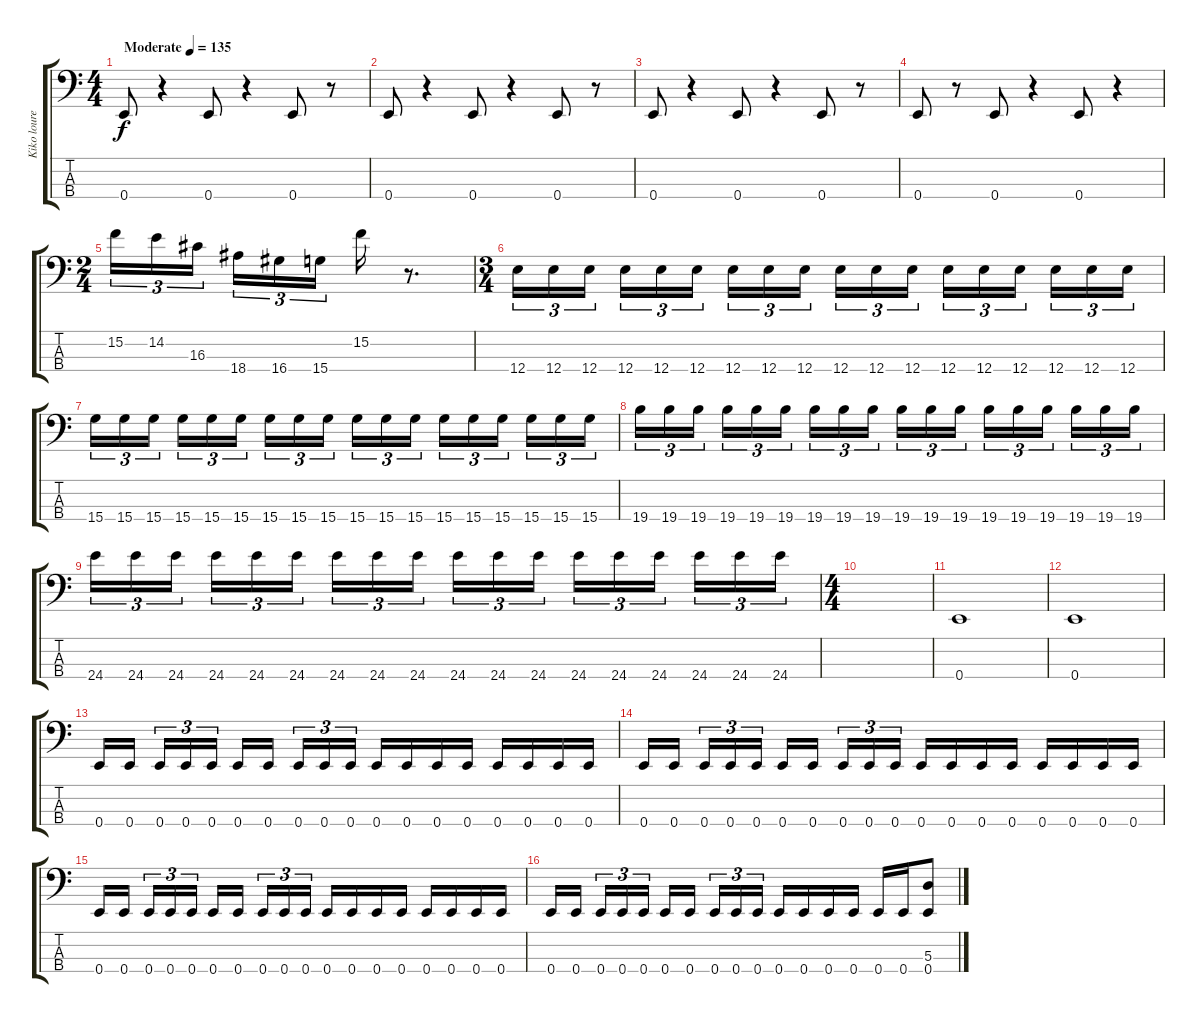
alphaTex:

\track ("Kiko loureiro Bass" "Kiko loure") {instrument electricbassfinger}
\staff {score tabs}
\tuning (G2 D2 A1 E1) {hide}
\ts (4 4)
\tempo (135 "Moderate")
\clef f4
\ks c
0.4.8{dy f instrument electricbassfinger} r.4 0.4.8 r.4 0.4.8 r.8 |
0.4.8 r.4 0.4.8 r.4 0.4.8 r.8 |
0.4.8 r.4 0.4.8 r.4 0.4.8 r.8 |
0.4.8 r.8 0.4.8 r.4 0.4.8 r.4 |
\ts (2 4)
15.2.16{tu (3 2)} 14.2.16{tu (3 2)} 16.3.16{tu (3 2) beam splitsecondary} 18.4.16{tu (3 2)} 16.4.16{tu (3 2)} 15.4.16{tu (3 2)} 15.2.16 r.8{d} |
\ts (3 4)
12.4.16{tu (3 2)} 12.4.16{tu (3 2)} 12.4.16{tu (3 2) beam splitsecondary} 12.4.16{tu (3 2)} 12.4.16{tu (3 2)} 12.4.16{tu (3 2)} 12.4.16{tu (3 2)} 12.4.16{tu (3 2)} 12.4.16{tu (3 2) beam splitsecondary} 12.4.16{tu (3 2)} 12.4.16{tu (3 2)} 12.4.16{tu (3 2)} 12.4.16{tu (3 2)} 12.4.16{tu (3 2)} 12.4.16{tu (3 2) beam splitsecondary} 12.4.16{tu (3 2)} 12.4.16{tu (3 2)} 12.4.16{tu (3 2)} |
15.4.16{tu (3 2)} 15.4.16{tu (3 2)} 15.4.16{tu (3 2) beam splitsecondary} 15.4.16{tu (3 2)} 15.4.16{tu (3 2)} 15.4.16{tu (3 2)} 15.4.16{tu (3 2)} 15.4.16{tu (3 2)} 15.4.16{tu (3 2) beam splitsecondary} 15.4.16{tu (3 2)} 15.4.16{tu (3 2)} 15.4.16{tu (3 2)} 15.4.16{tu (3 2)} 15.4.16{tu (3 2)} 15.4.16{tu (3 2) beam splitsecondary} 15.4.16{tu (3 2)} 15.4.16{tu (3 2)} 15.4.16{tu (3 2)} |
19.4.16{tu (3 2)} 19.4.16{tu (3 2)} 19.4.16{tu (3 2) beam splitsecondary} 19.4.16{tu (3 2)} 19.4.16{tu (3 2)} 19.4.16{tu (3 2)} 19.4.16{tu (3 2)} 19.4.16{tu (3 2)} 19.4.16{tu (3 2) beam splitsecondary} 19.4.16{tu (3 2)} 19.4.16{tu (3 2)} 19.4.16{tu (3 2)} 19.4.16{tu (3 2)} 19.4.16{tu (3 2)} 19.4.16{tu (3 2) beam splitsecondary} 19.4.16{tu (3 2)} 19.4.16{tu (3 2)} 19.4.16{tu (3 2)} |
24.4.16{tu (3 2)} 24.4.16{tu (3 2)} 24.4.16{tu (3 2) beam splitsecondary} 24.4.16{tu (3 2)} 24.4.16{tu (3 2)} 24.4.16{tu (3 2)} 24.4.16{tu (3 2)} 24.4.16{tu (3 2)} 24.4.16{tu (3 2) beam splitsecondary} 24.4.16{tu (3 2)} 24.4.16{tu (3 2)} 24.4.16{tu (3 2)} 24.4.16{tu (3 2)} 24.4.16{tu (3 2)} 24.4.16{tu (3 2) beam splitsecondary} 24.4.16{tu (3 2)} 24.4.16{tu (3 2)} 24.4.16{tu (3 2)} |
\ts (4 4)
|
0.4.1 |
0.4.1 |
0.4.16 0.4.16{beam splitsecondary} 0.4.16{tu (3 2)} 0.4.16{tu (3 2)} 0.4.16{tu (3 2)} 0.4.16 0.4.16{beam splitsecondary} 0.4.16{tu (3 2)} 0.4.16{tu (3 2)} 0.4.16{tu (3 2)} 0.4.16 0.4.16 0.4.16 0.4.16 0.4.16 0.4.16 0.4.16 0.4.16 |
0.4.16 0.4.16{beam splitsecondary} 0.4.16{tu (3 2)} 0.4.16{tu (3 2)} 0.4.16{tu (3 2)} 0.4.16 0.4.16{beam splitsecondary} 0.4.16{tu (3 2)} 0.4.16{tu (3 2)} 0.4.16{tu (3 2)} 0.4.16 0.4.16 0.4.16 0.4.16 0.4.16 0.4.16 0.4.16 0.4.16 |
0.4.16 0.4.16{beam splitsecondary} 0.4.16{tu (3 2)} 0.4.16{tu (3 2)} 0.4.16{tu (3 2)} 0.4.16 0.4.16{beam splitsecondary} 0.4.16{tu (3 2)} 0.4.16{tu (3 2)} 0.4.16{tu (3 2)} 0.4.16 0.4.16 0.4.16 0.4.16 0.4.16 0.4.16 0.4.16 0.4.16 |
0.4.16 0.4.16{beam splitsecondary} 0.4.16{tu (3 2)} 0.4.16{tu (3 2)} 0.4.16{tu (3 2)} 0.4.16 0.4.16{beam splitsecondary} 0.4.16{tu (3 2)} 0.4.16{tu (3 2)} 0.4.16{tu (3 2)} 0.4.16 0.4.16 0.4.16 0.4.16 0.4.16 0.4.16 (5.3 0.4).8
